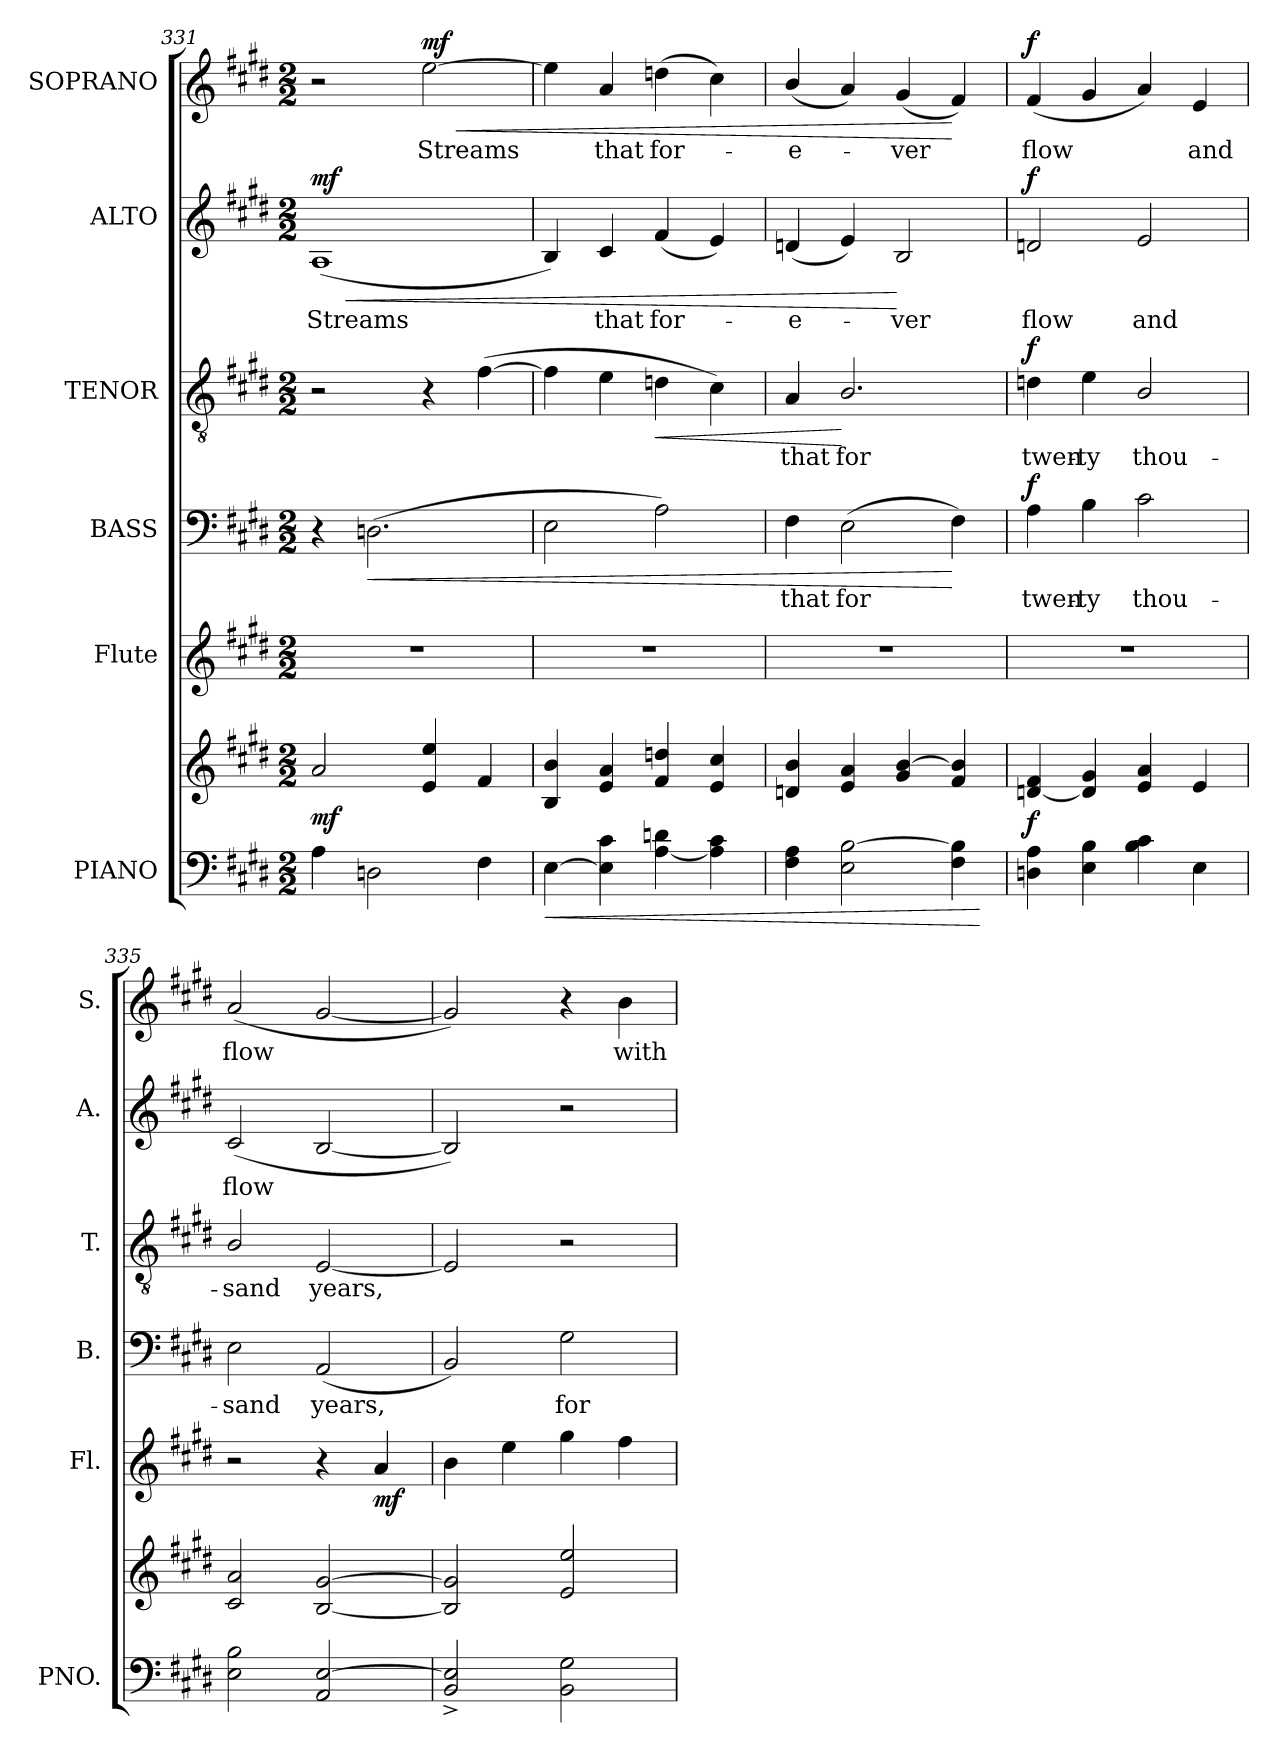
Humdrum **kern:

**kern	**kern	**dynam	**kern	**dynam	**kern	**text	**dynam	**kern	**text	**dynam	**kern	**text	**dynam	**kern	**text	**dynam
*part6	*part6	*part6	*part5	*part5	*part4	*part4	*part4	*part3	*part3	*part3	*part2	*part2	*part2	*part1	*part1	*part1
*staff7	*staff6	*staff6/7	*staff5	*staff5	*staff4	*staff4	*staff4	*staff3	*staff3	*staff3	*staff2	*staff2	*staff2	*staff1	*staff1	*staff1
*I"PIANO	*	*	*I"Flute	*	*I"BASS	*	*	*I"TENOR	*	*	*I"ALTO	*	*	*I"SOPRANO	*	*
*I'PNO.	*	*	*I'Fl.	*	*I'B.	*	*	*I'T.	*	*	*I'A.	*	*	*I'S.	*	*
*clefF4	*clefG2	*	*clefG2	*	*clefF4	*	*	*clefGv2	*	*	*clefG2	*	*	*clefG2	*	*
*	*	*	*	*	*	*	*	*ITrd7c12	*	*	*	*	*	*	*	*
*k[f#c#g#d#]	*k[f#c#g#d#]	*	*k[f#c#g#d#]	*	*k[f#c#g#d#]	*	*	*k[f#c#g#d#]	*	*	*k[f#c#g#d#]	*	*	*k[f#c#g#d#]	*	*
*E:	*E:	*	*E:	*	*E:	*	*	*E:	*	*	*E:	*	*	*E:	*	*
*M2/2	*M2/2	*	*M2/2	*	*M2/2	*	*	*M2/2	*	*	*M2/2	*	*	*M2/2	*	*
=331	=331	=331	=331	=331	=331	=331	=331	=331	=331	=331	=331	=331	=331	=331	=331	=331
!	!	!	!	!	!	!LO:LY:b:color=#000000	!	!	!	!	!	!	!	!	!	!
!	!	!	!	!	!	!	!	!	!	!	!	!LO:LY:b:color=#000000	!LO:HP:b	!	!	!
4Ai\	2ai/	mf	1r	.	4r	Trees	.	2r	.	.	(1Ai	Streams	< mf	2r	.	.
!	!	!	!	!	!	!	!LO:HP:b	!	!	!	!	!	!	!	!	!
2Dni\	.	.	.	.	(2.Dni\	.	<	.	.	.	.	.	.	.	.	.
!	!	!	!	!	!	!	!	!	!LO:LY:b:color=#000000	!	!	!	!	!	!	!
!	!	!	!	!	!	!	!	!	!	!	!	!	!	!	!LO:LY:b:color=#000000	!LO:HP:b
.	4ei/ 4eei	.	.	.	.	.	.	4r	Trees	.	.	.	.	[>2eei\	Streams	< mf
4F#i\	4f#i/	.	.	.	.	.	.	([>4F#i\	.	.	.	.	.	.	.	.
=332	=332	=332	=332	=332	=332	=332	=332	=332	=332	=332	=332	=332	=332	=332	=332	=332
!	!	!LO:HP:b=2	!	!	!	!	!	!	!	!	!	!	!	!	!	!
[>4Ei\	4Bi/ 4bi	<	1r	.	2Ei\	.	.	4F#i\]	.	.	4Bi/)	.	.	4eei\]	.	.
!	!	!	!	!	!	!	!	!	!	!	!	!LO:LY:b:color=#000000	!	!	!	!
!	!	!	!	!	!	!	!	!	!	!	!	!	!	!	!LO:LY:b:color=#000000	!
4Ei\] 4c#i	4ei/ 4ai	.	.	.	.	.	.	4Ei\	.	.	4c#i/	that	.	4ai/	that	.
!	!	!	!	!	!	!	!	!	!	!LO:HP:b	!	!	!	!	!	!
!	!	!	!	!	!	!	!	!	!	!	!	!LO:LY:b:color=#000000	!	!	!	!
!	!	!	!	!	!	!	!	!	!	!	!	!	!	!	!LO:LY:b:color=#000000	!
[<4Ai\ 4dni	4f#i/ 4ddni	.	.	.	2Ai\)	.	.	4Dni\	.	<	(4f#i/	for-	.	(4ddni\	for-	.
4Ai\] 4c#i	4ei/ 4cc#i	.	.	.	.	.	.	4C#i\)	.	.	4ei/)	.	.	4cc#i\)	.	.
!!LO:LB:g=z
=333	=333	=333	=333	=333	=333	=333	=333	=333	=333	=333	=333	=333	=333	=333	=333	=333
!	!	!	!	!	!	!LO:LY:b:color=#000000	!	!	!	!	!	!	!	!	!	!
!	!	!	!	!	!	!	!	!	!LO:LY:b:color=#000000	!	!	!	!	!	!	!
!	!	!	!	!	!	!	!	!	!	!	!	!LO:LY:b:color=#000000	!	!	!	!
!	!	!	!	!	!	!	!	!	!	!	!	!	!	!	!LO:LY:b:color=#000000	!
4F#i\ 4Ai	4dni/ 4bi	.	1r	.	4F#i\	that	.	4AAi/	that	.	(4dni/	-e-	.	(4bi/	-e-	.
!	!	!	!	!	!	!LO:LY:b:color=#000000	!	!	!	!	!	!	!	!	!	!
!	!	!	!	!	!	!	!	!	!LO:LY:b:color=#000000	!	!	!	!	!	!	!
2Ei\ [>2Bi	4ei/ 4ai	.	.	.	(2Ei\	for	.	2.BBi/	for	[	4ei/)	.	.	4ai/)	.	.
!	!	!	!	!	!	!	!	!	!	!	!	!LO:LY:b:color=#000000	!	!	!	!
!	!	!	!	!	!	!	!	!	!	!	!	!	!	!	!LO:LY:b:color=#000000	!
.	4g#i/ [>4bi	.	.	.	.	.	.	.	.	.	2Bi/	-ver	[	(4g#i/	-ver	.
4F#i\ 4Bi]	4f#i/ 4bi]	.	.	.	4F#i\)	.	[	.	.	.	.	.	.	4f#i/)	.	[
.	.	[	.	.	.	.	.	.	.	.	.	.	.	.	.	.
=334	=334	=334	=334	=334	=334	=334	=334	=334	=334	=334	=334	=334	=334	=334	=334	=334
!	!	!	!	!	!	!LO:LY:b:color=#000000	!	!	!	!	!	!	!	!	!	!
!	!	!	!	!	!	!	!	!	!LO:LY:b:color=#000000	!	!	!	!	!	!	!
!	!	!	!	!	!	!	!	!	!	!	!	!LO:LY:b:color=#000000	!	!	!	!
!	!	!	!	!	!	!	!	!	!	!	!	!	!	!	!LO:LY:b:color=#000000	!
4Dni\ 4Ai	[<4dni/ 4f#i	f	1r	.	4Ai\	twen-	f	4Dni\	twen-	f	2dni/	flow	f	(4f#i/	flow	f
!	!	!	!	!	!	!LO:LY:b:color=#000000	!	!	!	!	!	!	!	!	!	!
!	!	!	!	!	!	!	!	!	!LO:LY:b:color=#000000	!	!	!	!	!	!	!
4Ei\ 4Bi	4di/] 4g#i	.	.	.	4Bi\	-ty	.	4Ei\	-ty	.	.	.	.	4g#i/	.	.
!	!	!	!	!	!	!LO:LY:b:color=#000000	!	!	!	!	!	!	!	!	!	!
!	!	!	!	!	!	!	!	!	!LO:LY:b:color=#000000	!	!	!	!	!	!	!
!	!	!	!	!	!	!	!	!	!	!	!	!LO:LY:b:color=#000000	!	!	!	!
4Bi\ 4c#i	4ei/ 4ai	.	.	.	2c#i\	thou-	.	2BBi/	thou-	.	2ei/	and	.	4ai/)	.	.
!	!	!	!	!	!	!	!	!	!	!	!	!	!	!	!LO:LY:b:color=#000000	!
4Ei\	4ei/	.	.	.	.	.	.	.	.	.	.	.	.	4ei/	and	.
=335	=335	=335	=335	=335	=335	=335	=335	=335	=335	=335	=335	=335	=335	=335	=335	=335
!	!	!	!	!	!	!LO:LY:b:color=#000000	!	!	!	!	!	!	!	!	!	!
!	!	!	!	!	!	!	!	!	!LO:LY:b:color=#000000	!	!	!	!	!	!	!
!	!	!	!	!	!	!	!	!	!	!	!	!LO:LY:b:color=#000000	!	!	!	!
!	!	!	!	!	!	!	!	!	!	!	!	!	!	!	!LO:LY:b:color=#000000	!
2Ei\ 2Bi	2c#i/ 2ai	.	2r	.	2Ei\	-sand	.	2BBi/	-sand	.	(2c#i/	flow	.	(2ai/	flow	.
!	!	!	!	!	!	!LO:LY:b:color=#000000	!	!	!	!	!	!	!	!	!	!
!	!	!	!	!	!	!	!	!	!LO:LY:b:color=#000000	!	!	!	!	!	!	!
2AAi/ [>2Ei	[<2Bi/ [>2g#i	.	4r	.	(2AAi/	years,	.	[<2EEi/	years,	.	[<2Bi/	.	.	[<2g#i/	.	.
.	.	.	4ai/	mf	.	.	.	.	.	.	.	.	.	.	.	.
=336	=336	=336	=336	=336	=336	=336	=336	=336	=336	=336	=336	=336	=336	=336	=336	=336
2BBi/^ 2Ei]^	2Bi/] 2g#i]	.	4bi\	.	2BBi/)	.	.	2EEi/]	.	.	2Bi/])	.	.	2g#i/])	.	.
.	.	.	4eei\	.	.	.	.	.	.	.	.	.	.	.	.	.
!	!	!	!	!	!	!LO:LY:b:color=#000000	!	!	!	!	!	!	!	!	!	!
2BBi\ 2G#i	2ei/ 2eei	.	4gg#i\	.	2G#i\	for	.	2r	.	.	2r	.	.	4r	.	.
!	!	!	!	!	!	!	!	!	!	!	!	!	!	!	!LO:LY:b:color=#000000	!
.	.	.	4ff#i\	.	.	.	.	.	.	.	.	.	.	4bi\	with-	.
=	=	=	=	=	=	=	=	=	=	=	=	=	=	=	=	=
*-	*-	*-	*-	*-	*-	*-	*-	*-	*-	*-	*-	*-	*-	*-	*-	*-
